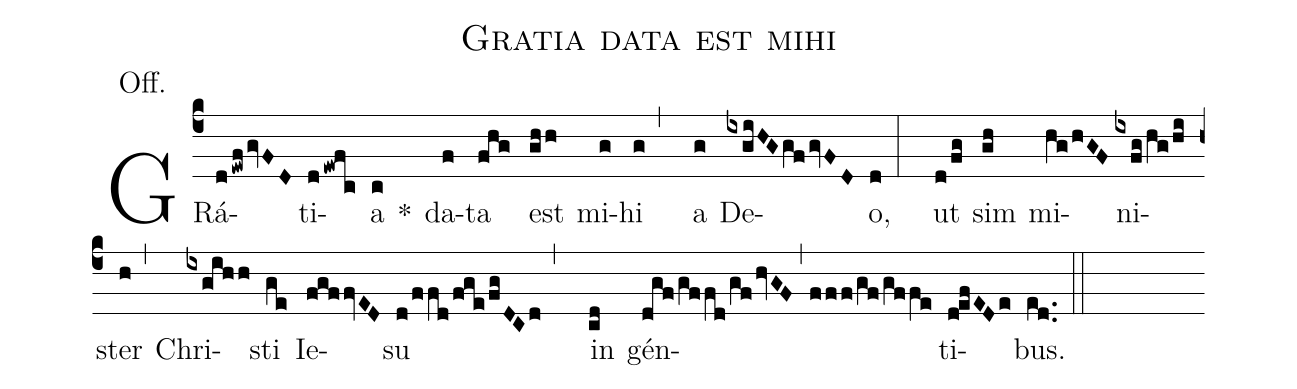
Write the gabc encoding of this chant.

name: Gratia data est mihi;
annotation: Off.;
mode: 1.;
office-part: offertoire;
%%
(c4) GRá(dewfgvFD)ti(dewfc)a(c) *() da(f)ta(fhg) est(ghh) mi(g)hi(g,) a(g) De(ixgiHGgf/gvFD)o,(d:)
ut(d/fg) sim(gh) mi(hg/hGF)ni(ixfg/hg/hi)ster(h,) Chri(ixgihh)sti(ge) Ie(fgffvED)su(d/ffd/fge/fgDCd,) in(cd) gén(dgf/gffd/gfhvGF,fff/gf/gffe)ti(defED/e)bus.(ed..) (::)
